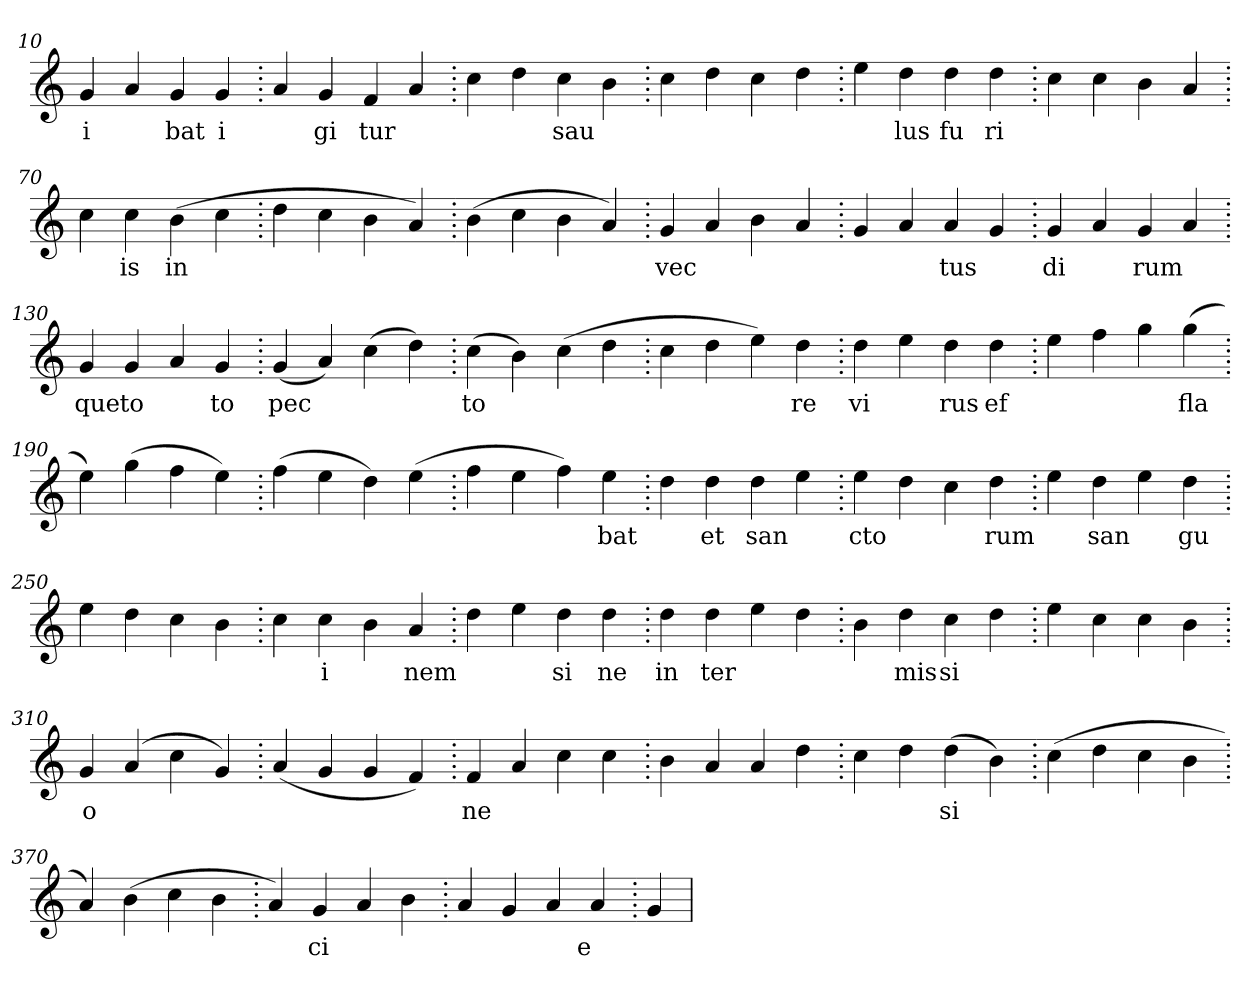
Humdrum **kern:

**kern	**text
*part1	*part1
*staff1	*staff1
*clefG2	*
=10.	=10.
4g	i
4a	.
4g	bat
4g	i
=20.	=20.
4a	.
4g	gi
4f	tur
4a	.
=30.	=30.
4cc	.
4dd	.
4cc	sau
4b	.
=40.	=40.
4cc	.
4dd	.
4cc	.
4dd	.
=50.	=50.
4ee	.
4dd	lus
4dd	fu
4dd	ri
=60.	=60.
4cc	.
4cc	.
4b	.
4a	.
=70.	=70.
4cc	.
4cc	is
(>4b	in
4cc	.
=80.	=80.
4dd	.
4cc	.
4b	.
4a)	.
=90.	=90.
(>4b	.
4cc	.
4b	.
4a)	.
=100.	=100.
4g	vec
4a	.
4b	.
4a	.
=110.	=110.
4g	.
4a	.
4a	tus
4g	.
=120.	=120.
4g	di
4a	.
4g	rum
4a	.
=130.	=130.
4g	que
4g	to
4a	.
4g	to
=140.	=140.
(>4g	pec
4a)	.
(>4cc	.
4dd)	.
=150.	=150.
(>4cc	to
4b)	.
(>4cc	.
4dd	.
=160.	=160.
4cc	.
4dd	.
4ee)	.
4dd	re
=170.	=170.
4dd	vi
4ee	.
4dd	rus
4dd	ef
=180.	=180.
4ee	.
4ff	.
4gg	.
(>4gg	fla
=190.	=190.
4ee)	.
(>4gg	.
4ff	.
4ee)	.
=200.	=200.
(>4ff	.
4ee	.
4dd)	.
(>4ee	.
=210.	=210.
4ff	.
4ee	.
4ff)	.
4ee	bat
=220.	=220.
4dd	.
4dd	et
4dd	san
4ee	.
=230.	=230.
4ee	cto
4dd	.
4cc	.
4dd	rum
=240.	=240.
4ee	.
4dd	san
4ee	.
4dd	gu
=250.	=250.
4ee	.
4dd	.
4cc	.
4b	.
=260.	=260.
4cc	.
4cc	i
4b	.
4a	nem
=270.	=270.
4dd	.
4ee	.
4dd	si
4dd	ne
=280.	=280.
4dd	in
4dd	ter
4ee	.
4dd	.
=290.	=290.
4b	.
4dd	mis
4cc	si
4dd	.
=300.	=300.
4ee	.
4cc	.
4cc	.
4b	.
=310.	=310.
4g	o
(>4a	.
4cc	.
4g)	.
=320.	=320.
(>4a	.
4g	.
4g	.
4f)	.
=330.	=330.
4f	ne
4a	.
4cc	.
4cc	.
=340.	=340.
4b	.
4a	.
4a	.
4dd	.
=350.	=350.
4cc	.
4dd	.
(>4dd	si
4b)	.
=360.	=360.
(>4cc	.
4dd	.
4cc	.
4b	.
=370.	=370.
4a)	.
(>4b	.
4cc	.
4b	.
=380.	=380.
4a)	.
4g	ci
4a	.
4b	.
=390.	=390.
4a	.
4g	.
4a	.
4a	e
=400.	=400.
4g	.
=	=
*-	*-
